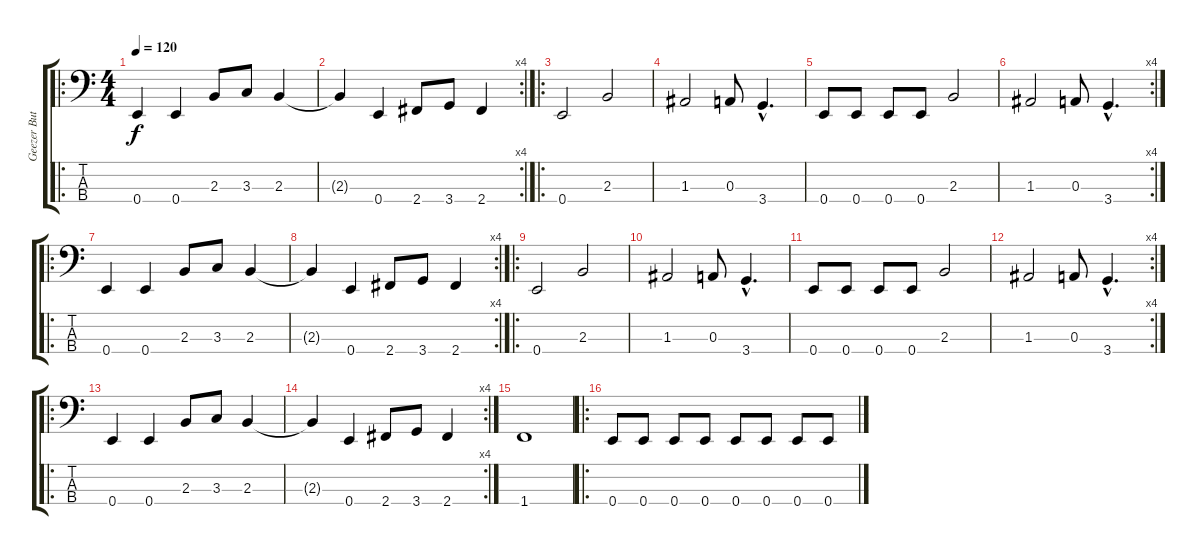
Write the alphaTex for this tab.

\track ("Geezer Butler" "Geezer But") {instrument electricbassfinger}
\staff {score tabs}
\tuning (G2 D2 A1 E1) {hide}
\ro
\ts (4 4)
\tempo 120
\clef f4
\ks c
0.4.4{dy f instrument electricbassfinger} 0.4.4 2.3.8 3.3.8 2.3.4 |
\rc 4
2.3{t}.4 0.4.4 2.4.8 3.4.8 2.4.4 |
\ro
0.4.2 2.3.2 |
1.3.2 0.3.8 3.4{hac}.4{d} |
0.4.8 0.4.8 0.4.8 0.4.8 2.3.2 |
\rc 4
1.3.2 0.3.8 3.4{hac}.4{d} |
\ro
0.4.4 0.4.4 2.3.8 3.3.8 2.3.4 |
\rc 4
2.3{t}.4 0.4.4 2.4.8 3.4.8 2.4.4 |
\ro
0.4.2 2.3.2 |
1.3.2 0.3.8 3.4{hac}.4{d} |
0.4.8 0.4.8 0.4.8 0.4.8 2.3.2 |
\rc 4
1.3.2 0.3.8 3.4{hac}.4{d} |
\ro
0.4.4 0.4.4 2.3.8 3.3.8 2.3.4 |
\rc 4
2.3{t}.4 0.4.4 2.4.8 3.4.8 2.4.4 |
1.4.1 |
\ro
0.4.8 0.4.8 0.4.8 0.4.8 0.4.8 0.4.8 0.4.8 0.4.8
